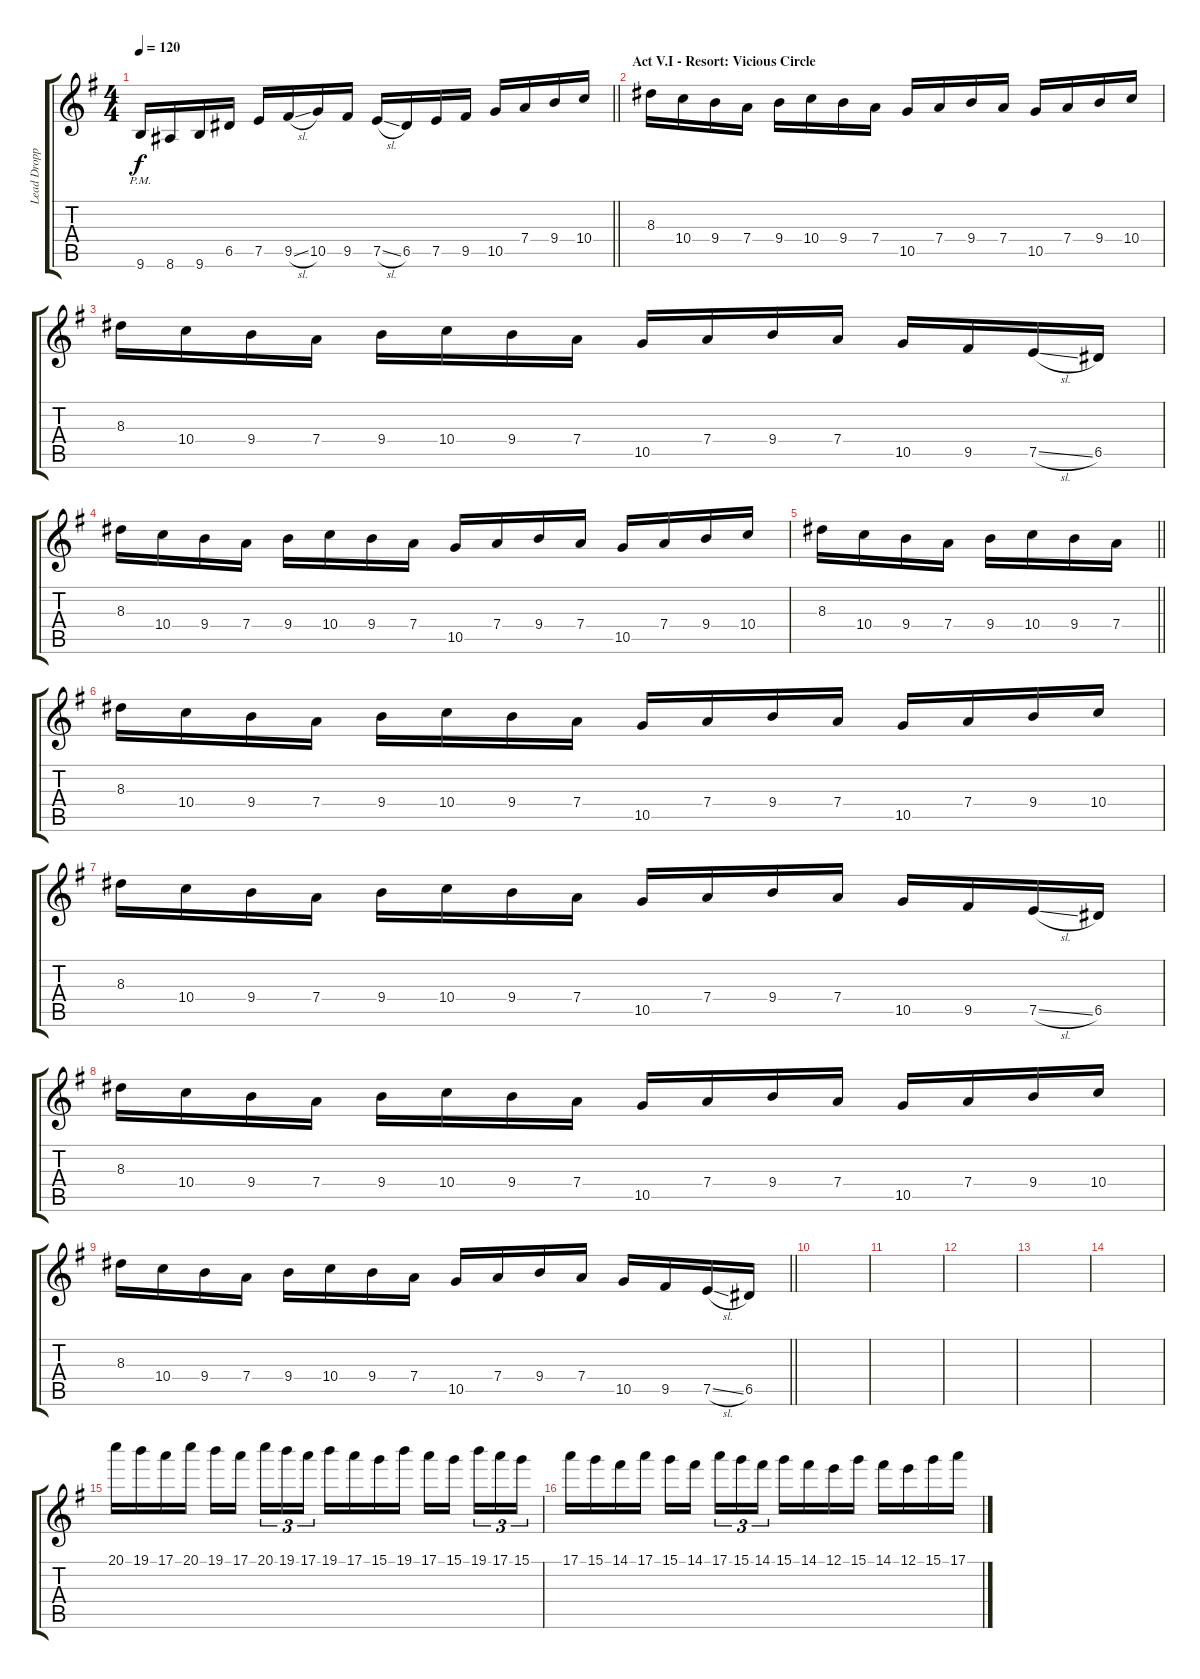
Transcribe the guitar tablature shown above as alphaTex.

\track ("Lead Dropped D " "Lead Dropp") {instrument distortionguitar}
\staff {score tabs}
\tuning (E4 B3 G3 D3 A2 D2) {hide}
\ts (4 4)
\tempo 120
\clef g2
\barLineRight lightlight
\ks eminor
9.6{pm}.16{dy f} 8.6.16 9.6.16 6.5.16 7.5.16 9.5{sl}.16 10.5.16 9.5.16 7.5{sl}.16 6.5.16 7.5.16 9.5.16 10.5.16 7.4.16 9.4.16 10.4.16 |
\section ("" "Act V.I - Resort: Vicious Circle")
8.3.16 10.4.16 9.4.16 7.4.16 9.4.16 10.4.16 9.4.16 7.4.16 10.5.16 7.4.16 9.4.16 7.4.16 10.5.16 7.4.16 9.4.16 10.4.16 |
8.3.16 10.4.16 9.4.16 7.4.16 9.4.16 10.4.16 9.4.16 7.4.16 10.5.16 7.4.16 9.4.16 7.4.16 10.5.16 9.5.16 7.5{sl}.16 6.5.16 |
8.3.16 10.4.16 9.4.16 7.4.16 9.4.16 10.4.16 9.4.16 7.4.16 10.5.16 7.4.16 9.4.16 7.4.16 10.5.16 7.4.16 9.4.16 10.4.16 |
\barLineRight lightlight
8.3.16 10.4.16 9.4.16 7.4.16 9.4.16 10.4.16 9.4.16 7.4.16 |
8.3.16 10.4.16 9.4.16 7.4.16 9.4.16 10.4.16 9.4.16 7.4.16 10.5.16 7.4.16 9.4.16 7.4.16 10.5.16 7.4.16 9.4.16 10.4.16 |
8.3.16 10.4.16 9.4.16 7.4.16 9.4.16 10.4.16 9.4.16 7.4.16 10.5.16 7.4.16 9.4.16 7.4.16 10.5.16 9.5.16 7.5{sl}.16 6.5.16 |
8.3.16 10.4.16 9.4.16 7.4.16 9.4.16 10.4.16 9.4.16 7.4.16 10.5.16 7.4.16 9.4.16 7.4.16 10.5.16 7.4.16 9.4.16 10.4.16 |
\barLineRight lightlight
8.3.16 10.4.16 9.4.16 7.4.16 9.4.16 10.4.16 9.4.16 7.4.16 10.5.16 7.4.16 9.4.16 7.4.16 10.5.16 9.5.16 7.5{sl}.16 6.5.16 |
|
|
|
|
|
20.1.16 19.1.16 17.1.16 20.1.16 19.1.16 17.1.16{beam splitsecondary} 20.1.16{tu (3 2)} 19.1.16{tu (3 2)} 17.1.16{tu (3 2)} 19.1.16 17.1.16 15.1.16 19.1.16 17.1.16 15.1.16{beam splitsecondary} 19.1.16{tu (3 2)} 17.1.16{tu (3 2)} 15.1.16{tu (3 2)} |
17.1.16 15.1.16 14.1.16 17.1.16 15.1.16 14.1.16{beam splitsecondary} 17.1.16{tu (3 2)} 15.1.16{tu (3 2)} 14.1.16{tu (3 2)} 15.1.16 14.1.16 12.1.16 15.1.16 14.1.16 12.1.16 15.1.16 17.1.16
